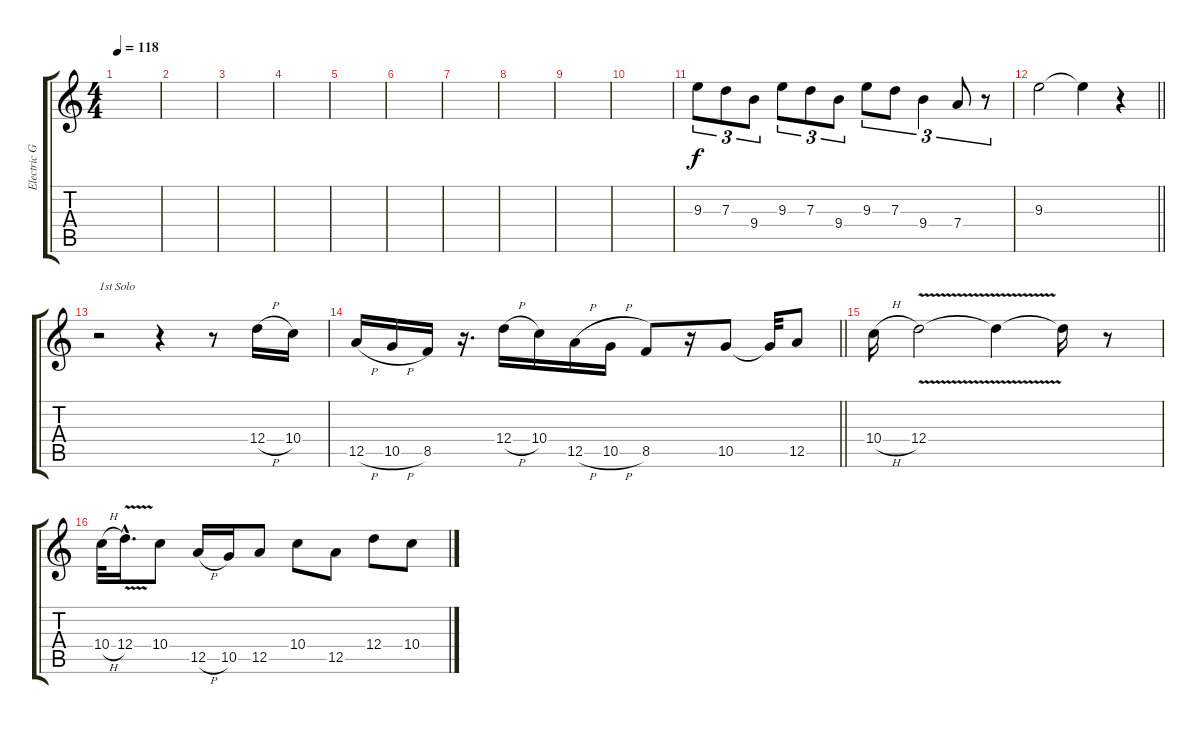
\track ("Electric Guitar" "Electric G") {instrument overdrivenguitar}
\staff {score tabs}
\tuning (E4 B3 G3 D3 A2 E2) {hide}
\ts (4 4)
\tempo 118
\clef g2
\ks c
|
|
|
|
|
|
|
|
|
|
9.3.8{tu (3 2) volume 8} 7.3.8{tu (3 2)} 9.4.8{tu (3 2)} 9.3.8{tu (3 2)} 7.3.8{tu (3 2)} 9.4.8{tu (3 2)} 9.3.8{tu (3 2)} 7.3.8{tu (3 2)} 9.4.4{tu (3 2)} 7.4.8{tu (3 2)} r.8{tu (3 2)} |
\barLineRight lightlight
9.3.2 9.3{t}.4 r.4 |
r.2{txt "1st Solo" volume 16} r.4 r.8 12.4{h}.16 10.4.16 |
\barLineRight lightlight
12.5{h}.16 10.5{h}.16 8.5.16 r.16{d} 12.4{h}.16 10.4.16 12.5{h}.16 10.5{h}.16 8.5.8 r.16 10.5.8 10.5{t}.32 12.5.8 |
10.4{h}.16 12.4{v}.2 12.4{t}.4 12.4{t}.16 r.8 |
10.4{h}.32 12.4{v hac}.16{d} 10.4.8 12.5{h}.16 10.5.16 12.5.8 10.4.8 12.5.8 12.4.8 10.4.8
